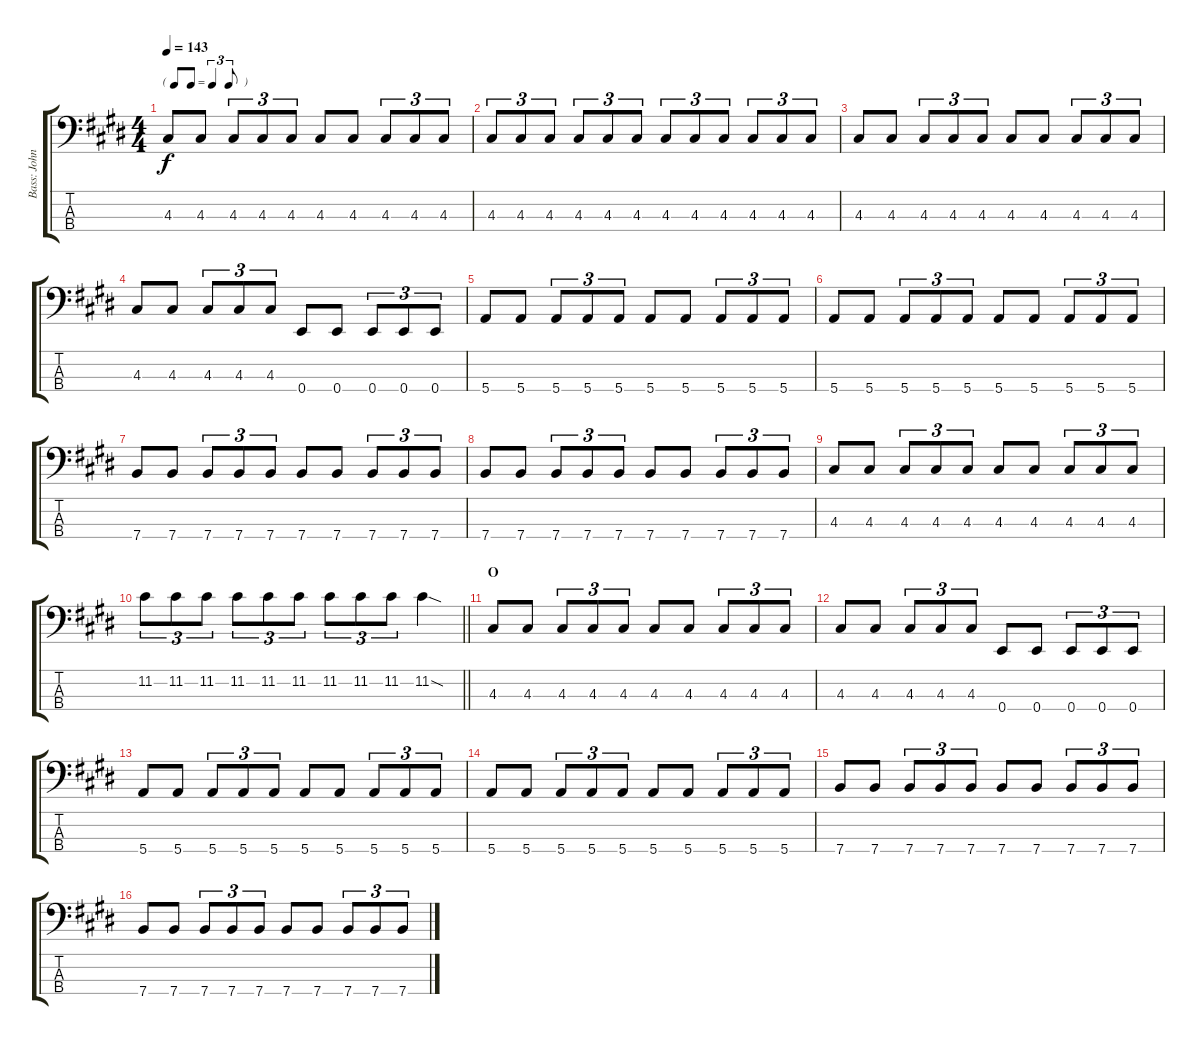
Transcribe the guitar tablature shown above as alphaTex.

\track ("Bass: John" "Bass: John") {instrument electricbasspick}
\staff {score tabs}
\tuning (G2 D2 A1 E1) {hide}
\ts (4 4)
\tf triplet8th
\tempo 143
\clef f4
\ks e
4.3.8{dy f} 4.3.8 4.3.8{tu (3 2)} 4.3.8{tu (3 2)} 4.3.8{tu (3 2)} 4.3.8 4.3.8 4.3.8{tu (3 2)} 4.3.8{tu (3 2)} 4.3.8{tu (3 2)} |
4.3.8{tu (3 2)} 4.3.8{tu (3 2)} 4.3.8{tu (3 2)} 4.3.8{tu (3 2)} 4.3.8{tu (3 2)} 4.3.8{tu (3 2)} 4.3.8{tu (3 2)} 4.3.8{tu (3 2)} 4.3.8{tu (3 2)} 4.3.8{tu (3 2)} 4.3.8{tu (3 2)} 4.3.8{tu (3 2)} |
4.3.8 4.3.8 4.3.8{tu (3 2)} 4.3.8{tu (3 2)} 4.3.8{tu (3 2)} 4.3.8 4.3.8 4.3.8{tu (3 2)} 4.3.8{tu (3 2)} 4.3.8{tu (3 2)} |
4.3.8 4.3.8 4.3.8{tu (3 2)} 4.3.8{tu (3 2)} 4.3.8{tu (3 2)} 0.4.8 0.4.8 0.4.8{tu (3 2)} 0.4.8{tu (3 2)} 0.4.8{tu (3 2)} |
5.4.8 5.4.8 5.4.8{tu (3 2)} 5.4.8{tu (3 2)} 5.4.8{tu (3 2)} 5.4.8 5.4.8 5.4.8{tu (3 2)} 5.4.8{tu (3 2)} 5.4.8{tu (3 2)} |
5.4.8 5.4.8 5.4.8{tu (3 2)} 5.4.8{tu (3 2)} 5.4.8{tu (3 2)} 5.4.8 5.4.8 5.4.8{tu (3 2)} 5.4.8{tu (3 2)} 5.4.8{tu (3 2)} |
7.4.8 7.4.8 7.4.8{tu (3 2)} 7.4.8{tu (3 2)} 7.4.8{tu (3 2)} 7.4.8 7.4.8 7.4.8{tu (3 2)} 7.4.8{tu (3 2)} 7.4.8{tu (3 2)} |
7.4.8 7.4.8 7.4.8{tu (3 2)} 7.4.8{tu (3 2)} 7.4.8{tu (3 2)} 7.4.8 7.4.8 7.4.8{tu (3 2)} 7.4.8{tu (3 2)} 7.4.8{tu (3 2)} |
4.3.8 4.3.8 4.3.8{tu (3 2)} 4.3.8{tu (3 2)} 4.3.8{tu (3 2)} 4.3.8 4.3.8 4.3.8{tu (3 2)} 4.3.8{tu (3 2)} 4.3.8{tu (3 2)} |
\barLineRight lightlight
11.2.8{tu (3 2)} 11.2.8{tu (3 2)} 11.2.8{tu (3 2)} 11.2.8{tu (3 2)} 11.2.8{tu (3 2)} 11.2.8{tu (3 2)} 11.2.8{tu (3 2)} 11.2.8{tu (3 2)} 11.2.8{tu (3 2)} 11.2{sod}.4 |
\section ("" "O")
4.3.8 4.3.8 4.3.8{tu (3 2)} 4.3.8{tu (3 2)} 4.3.8{tu (3 2)} 4.3.8 4.3.8 4.3.8{tu (3 2)} 4.3.8{tu (3 2)} 4.3.8{tu (3 2)} |
4.3.8 4.3.8 4.3.8{tu (3 2)} 4.3.8{tu (3 2)} 4.3.8{tu (3 2)} 0.4.8 0.4.8 0.4.8{tu (3 2)} 0.4.8{tu (3 2)} 0.4.8{tu (3 2)} |
5.4.8 5.4.8 5.4.8{tu (3 2)} 5.4.8{tu (3 2)} 5.4.8{tu (3 2)} 5.4.8 5.4.8 5.4.8{tu (3 2)} 5.4.8{tu (3 2)} 5.4.8{tu (3 2)} |
5.4.8 5.4.8 5.4.8{tu (3 2)} 5.4.8{tu (3 2)} 5.4.8{tu (3 2)} 5.4.8 5.4.8 5.4.8{tu (3 2)} 5.4.8{tu (3 2)} 5.4.8{tu (3 2)} |
7.4.8 7.4.8 7.4.8{tu (3 2)} 7.4.8{tu (3 2)} 7.4.8{tu (3 2)} 7.4.8 7.4.8 7.4.8{tu (3 2)} 7.4.8{tu (3 2)} 7.4.8{tu (3 2)} |
7.4.8 7.4.8 7.4.8{tu (3 2)} 7.4.8{tu (3 2)} 7.4.8{tu (3 2)} 7.4.8 7.4.8 7.4.8{tu (3 2)} 7.4.8{tu (3 2)} 7.4.8{tu (3 2)}
